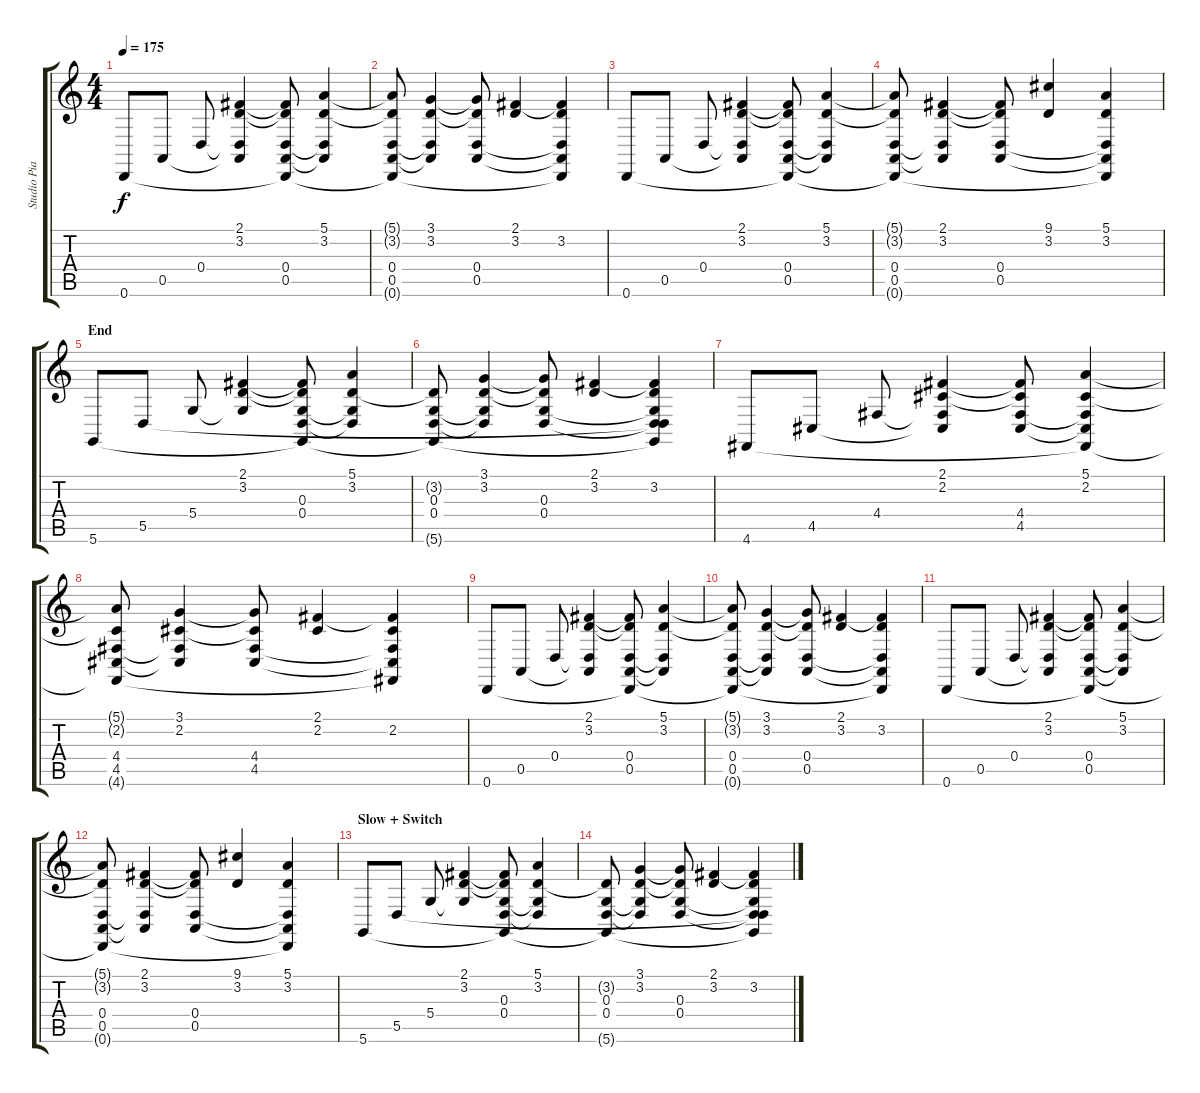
\track ("Studio Piano" "Studio Pia") {instrument acousticgrandpiano}
\staff {score tabs}
\tuning (E4 B3 G3 D3 A2 D2) {hide}
\ts (4 4)
\tempo 175
\clef g2
\ks c
0.6.8{dy f balance 0} 0.5.8 0.4.8 (2.1 3.2 0.4{t} 0.5{t}).4 (2.1{t} 3.2{t} 0.4 0.5 0.6{t}).8 (5.1 3.2 0.4{t} 0.5{t}).4 |
(5.1{t} 3.2{t} 0.4 0.5 0.6{t}).8 (3.1 3.2 0.4{t} 0.5{t}).4 (3.1{t} 3.2{t} 0.4 0.5).8 (2.1 3.2).4 (2.1{t} 3.2 0.4{t} 0.5{t} 0.6{t}).4 |
0.6.8 0.5.8 0.4.8 (2.1 3.2 0.4{t} 0.5{t}).4 (2.1{t} 3.2{t} 0.4 0.5 0.6{t}).8 (5.1 3.2 0.4{t} 0.5{t}).4 |
(5.1{t} 3.2{t} 0.4 0.5 0.6{t}).8 (2.1 3.2 0.4{t} 0.5{t}).4 (2.1{t} 3.2{t} 0.4 0.5).8 (9.1 3.2).4 (5.1 3.2 0.4{t} 0.5{t} 0.6{t}).4 |
\section ("" "End")
5.6.8{volume 9} 5.5.8 5.4.8 (2.1 3.2 5.4{t}).4 (2.1{t} 3.2{t} 0.3 0.4 5.6{t}).8 (5.1 3.2 0.3{t} 0.4{t}).4 |
(3.2{t} 0.3 0.4 5.6{t}).8 (3.1 3.2 0.3{t} 0.4{t}).4 (3.1{t} 3.2{t} 0.3 0.4).8 (2.1 3.2).4 (2.1{t} 3.2 0.3{t} 0.4{t} 5.5{t} 5.6{t}).4 |
4.6.8 4.5.8 4.4.8 (2.1 2.2 4.4{t} 4.5{t}).4 (2.1{t} 2.2{t} 4.4 4.5).8 (5.1 2.2 4.4{t} 4.5{t} 4.6{t}).4 |
(5.1{t} 2.2{t} 4.4 4.5 4.6{t}).8 (3.1 2.2 4.4{t} 4.5{t}).4 (3.1{t} 2.2{t} 4.4 4.5).8 (2.1 2.2).4 (2.1{t} 2.2 4.4{t} 4.5{t} 4.6{t}).4 |
0.6.8{volume 4} 0.5.8 0.4.8 (2.1 3.2 0.4{t} 0.5{t}).4 (2.1{t} 3.2{t} 0.4 0.5 0.6{t}).8 (5.1 3.2 0.4{t} 0.5{t}).4 |
(5.1{t} 3.2{t} 0.4 0.5 0.6{t}).8 (3.1 3.2 0.4{t} 0.5{t}).4 (3.1{t} 3.2{t} 0.4 0.5).8 (2.1 3.2).4 (2.1{t} 3.2 0.4{t} 0.5{t} 0.6{t}).4 |
0.6.8 0.5.8 0.4.8 (2.1 3.2 0.4{t} 0.5{t}).4 (2.1{t} 3.2{t} 0.4 0.5 0.6{t}).8 (5.1 3.2 0.4{t} 0.5{t}).4 |
(5.1{t} 3.2{t} 0.4 0.5 0.6{t}).8 (2.1 3.2 0.4{t} 0.5{t}).4 (2.1{t} 3.2{t} 0.4 0.5).8 (9.1 3.2).4 (5.1 3.2 0.4{t} 0.5{t} 0.6{t}).4 |
\section ("" "Slow + Switch")
5.6.8{volume 0} 5.5.8 5.4.8 (2.1 3.2 5.4{t}).4 (2.1{t} 3.2{t} 0.3 0.4 5.6{t}).8 (5.1 3.2 0.3{t} 0.4{t}).4 |
(3.2{t} 0.3 0.4 5.6{t}).8 (3.1 3.2 0.3{t} 0.4{t}).4 (3.1{t} 3.2{t} 0.3 0.4).8 (2.1 3.2).4 (2.1{t} 3.2 0.3{t} 0.4{t} 5.5{t} 5.6{t}).4
